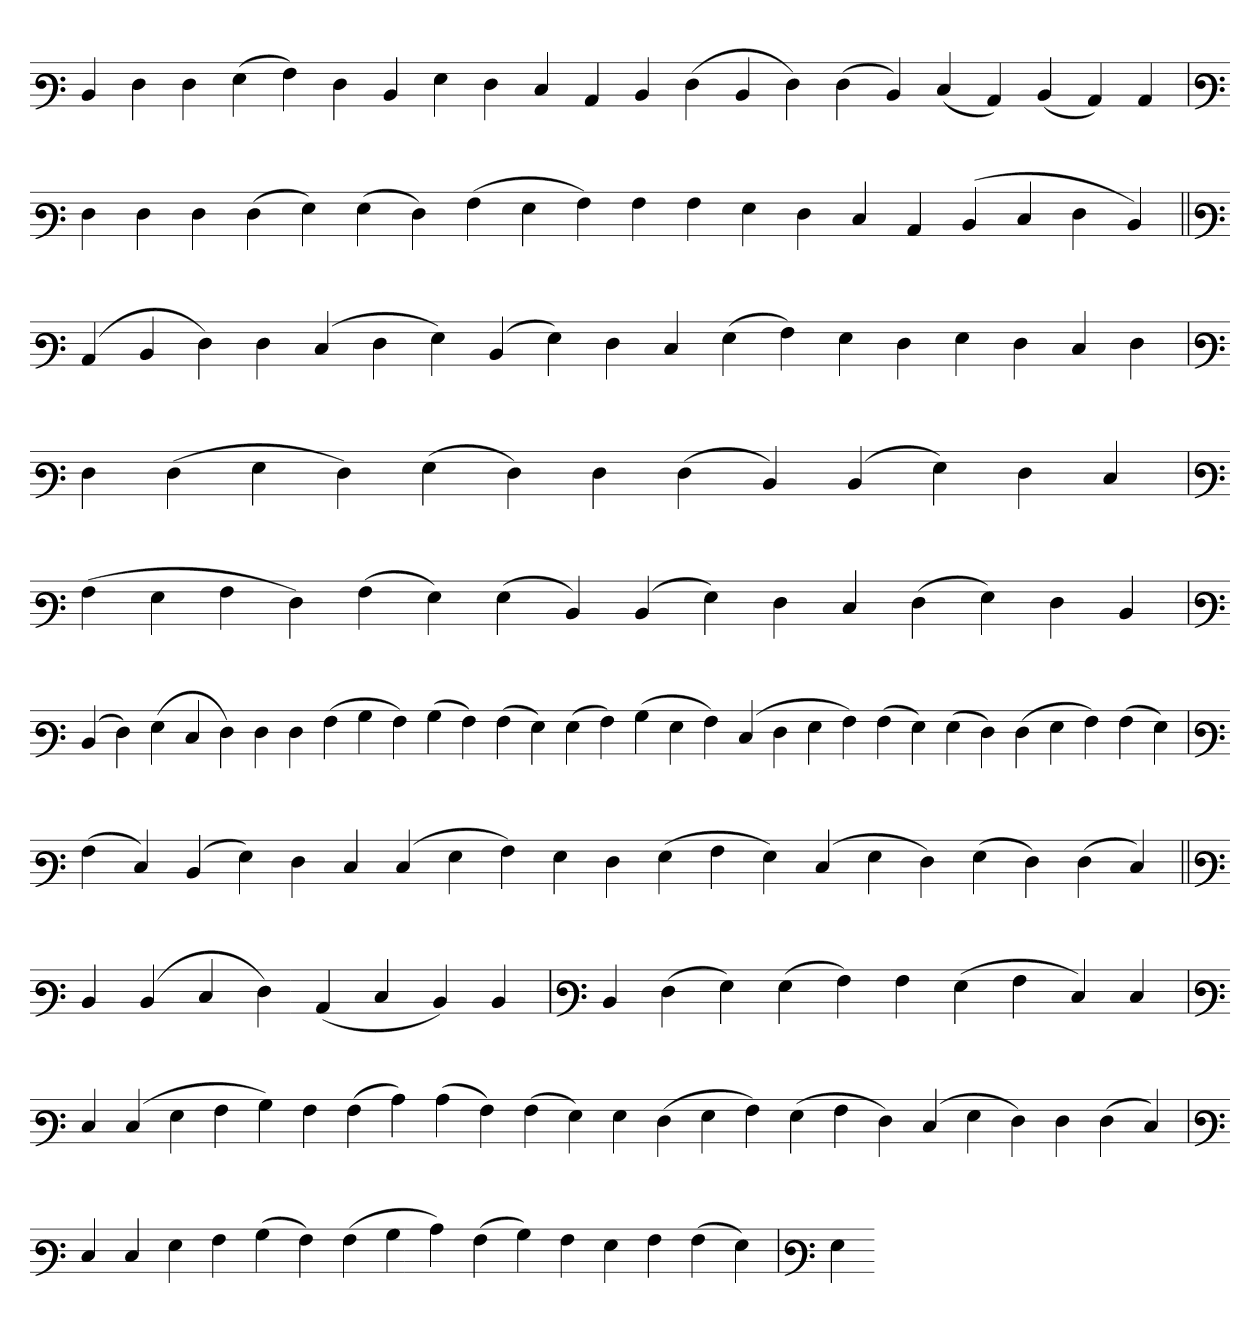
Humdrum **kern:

**kern
*part1
*staff1
*clefF3
=
4D
4F
4F
(4G
4A)
4F
4D
4G
4F
4E
4C
4D
(4F
4D
4F)
(4F
4D)
(4E
4C)
(4D
4C)
4C
='
*clefF3
4F
4F
4F
(4F
4G)
(4G
4F)
(4A
4G
4A)
4A
4A
4G
4F
4E
4C
(4D
4E
4F
4D)
=||
*clefF3
(4C
4D
4F)
4F
(4E
4F
4G)
(4D
4G)
4F
4E
(4G
4A)
4G
4F
4G
4F
4E
4F
='
*clefF3
4F
(4F
4G
4F)
(4G
4F)
4F
(4F
4D)
(4D
4G)
4F
4E
=`
*clefF3
(4A
4G
4A
4F)
(4A
4G)
(4G
4D)
(4D
4G)
4F
4E
(4F
4G)
4F
4D
=
*clefF3
(4D
4F)
(4G
4E
4F)
4F
4F
(4A
4B
4A)
(4B
4A)
(4A
4G)
(4G
4A)
(4B
4G
4A)
(4E
4F
4G
4A)
(4A
4G)
(4G
4F)
(4F
4G
4A)
(4A
4G)
='
*clefF3
(4A
4E)
(4D
4G)
4F
4E
(4E
4G
4A)
4G
4F
(4G
4A
4G)
(4E
4G
4F)
(4G
4F)
(4F
4E)
=||
*clefF3
4D
(4D
4E
4F)
(4C
4E
4D)
4D
=`
*clefF3
4D
(4F
4G)
(4G
4A)
4A
(4G
4A
4E)
4E
='
*clefF3
4E
(4E
4G
4A
4B)
4A
(4A
4c)
(4c
4A)
(4A
4G)
4G
(4F
4G
4A)
(4G
4A
4F)
(4E
4G
4F)
4F
(4F
4E)
=
*clefF3
4E
4E
4G
4A
(4B
4A)
(4A
4B
4c)
(4A
4B)
4A
4G
4A
(4A
4G)
=`
*clefF3
4G
=-
*-
